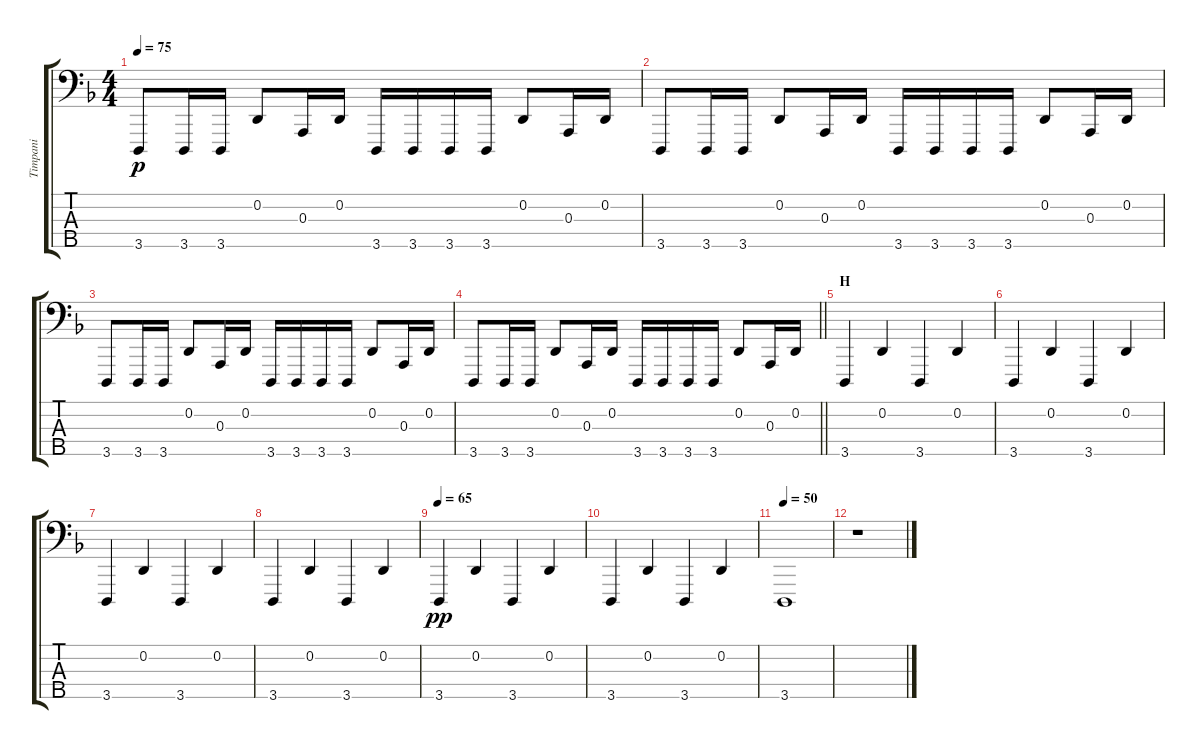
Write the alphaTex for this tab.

\track ("Timpani" "Timpani") {instrument timpani}
\staff {score tabs}
\tuning (G2 D2 A1 E1 B0) {hide}
\ts (4 4)
\tempo 75
\clef f4
\ks dminor
3.5.8{dy p} 3.5.16 3.5.16 0.2.8 0.3.16 0.2.16 3.5.16 3.5.16 3.5.16 3.5.16 0.2.8 0.3.16 0.2.16 |
3.5.8 3.5.16 3.5.16 0.2.8 0.3.16 0.2.16 3.5.16 3.5.16 3.5.16 3.5.16 0.2.8 0.3.16 0.2.16 |
3.5.8 3.5.16 3.5.16 0.2.8 0.3.16 0.2.16 3.5.16 3.5.16 3.5.16 3.5.16 0.2.8 0.3.16 0.2.16 |
\barLineRight lightlight
3.5.8 3.5.16 3.5.16 0.2.8 0.3.16 0.2.16 3.5.16 3.5.16 3.5.16 3.5.16 0.2.8 0.3.16 0.2.16 |
\section ("" "H")
3.5.4 0.2.4 3.5.4 0.2.4 |
3.5.4 0.2.4 3.5.4 0.2.4 |
3.5.4 0.2.4 3.5.4 0.2.4 |
3.5.4 0.2.4 3.5.4 0.2.4 |
\tempo 65
3.5.4{dy pp} 0.2.4 3.5.4 0.2.4 |
3.5.4 0.2.4 3.5.4 0.2.4 |
\tempo 50
3.5.1 |
r.1
